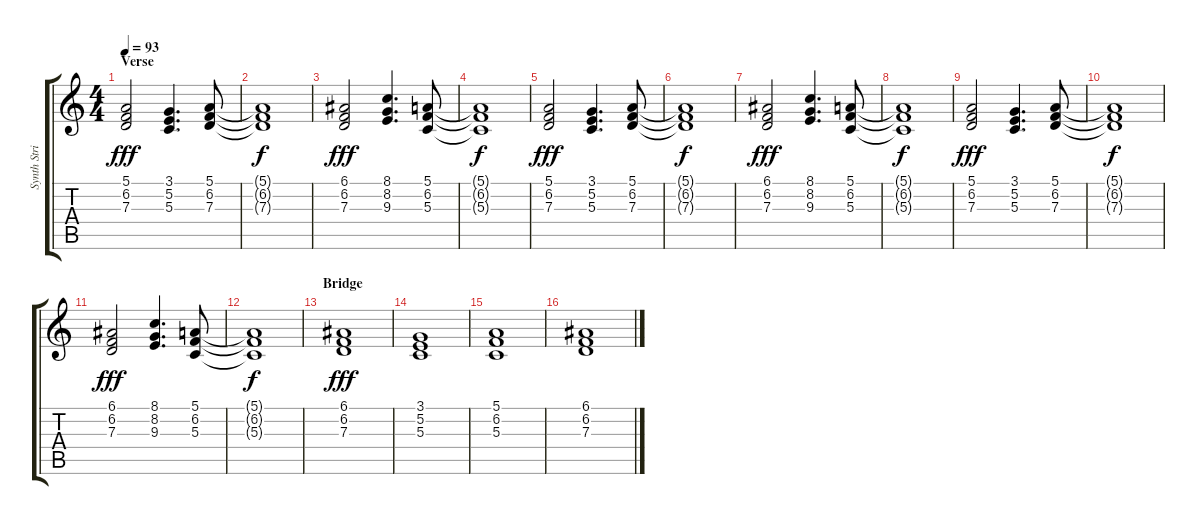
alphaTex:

\track ("Synth Strings" "Synth Stri") {instrument synthstrings1}
\staff {score tabs}
\tuning (E4 B3 G3 D3 A2 E2) {hide}
\ts (4 4)
\section ("" "Verse")
\tempo 93
\clef g2
\ks c
(5.1 6.2 7.3).2{dy fff} (3.1 5.2 5.3).4{d} (5.1 6.2 7.3).8 |
(5.1{t} 6.2{t} 7.3{t}).1{dy f} |
(6.1 6.2 7.3).2{dy fff} (8.1 8.2 9.3).4{d} (5.1 6.2 5.3).8 |
(5.1{t} 6.2{t} 5.3{t}).1{dy f} |
(5.1 6.2 7.3).2{dy fff} (3.1 5.2 5.3).4{d} (5.1 6.2 7.3).8 |
(5.1{t} 6.2{t} 7.3{t}).1{dy f} |
(6.1 6.2 7.3).2{dy fff} (8.1 8.2 9.3).4{d} (5.1 6.2 5.3).8 |
(5.1{t} 6.2{t} 5.3{t}).1{dy f} |
(5.1 6.2 7.3).2{dy fff} (3.1 5.2 5.3).4{d} (5.1 6.2 7.3).8 |
(5.1{t} 6.2{t} 7.3{t}).1{dy f} |
(6.1 6.2 7.3).2{dy fff} (8.1 8.2 9.3).4{d} (5.1 6.2 5.3).8 |
(5.1{t} 6.2{t} 5.3{t}).1{dy f} |
\section ("" "Bridge")
(6.1 6.2 7.3).1{dy fff} |
(3.1 5.2 5.3).1 |
(5.1 6.2 5.3).1 |
(6.1 6.2 7.3).1
